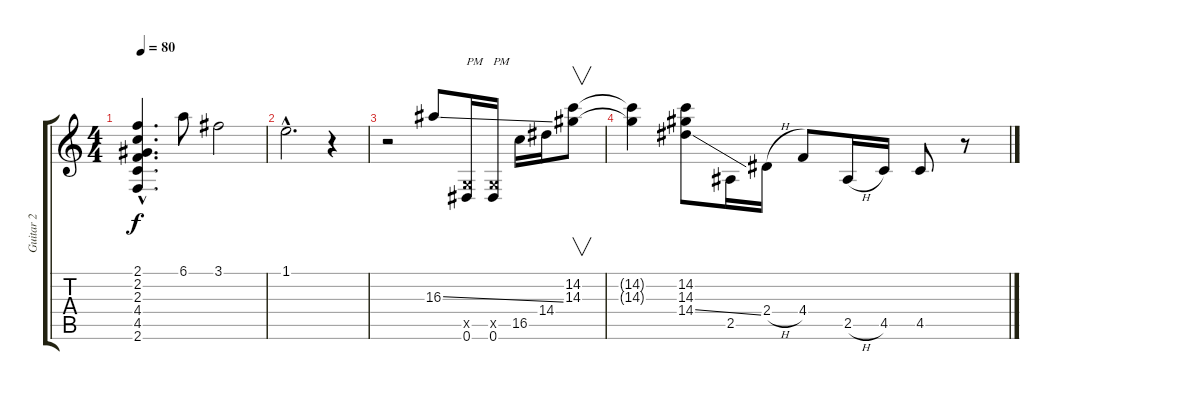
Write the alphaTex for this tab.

\track ("Guitar 2" "Guitar 2") {instrument electricguitarclean}
\staff {score tabs}
\tuning (Eb4 Bb3 Gb3 Db3 Ab2 Eb2) {hide}
\ts (4 4)
\tempo 80
\clef g2
\ks c
(2.1{hac t} 2.2{hac t} 2.3{hac t} 4.4{hac t} 4.5{hac t} 2.6{hac t}).4{d dy f} 6.1.8 3.1.2 |
1.1{hac}.2{d} r.4 |
r.2 16.3{ss}.8 (-1.5{x} 0.6).16{txt "PM"} (-1.5{x} 0.6).16{txt "PM"} 16.5.16 14.4.16 (14.2 14.3).8{v} |
(14.2{t} 14.3{t}).4 (14.2 14.3 14.4{ss}).8 2.5.16 2.4{h}.16 4.4.8 2.5{h}.16 4.5.16 4.5.8 r.8
